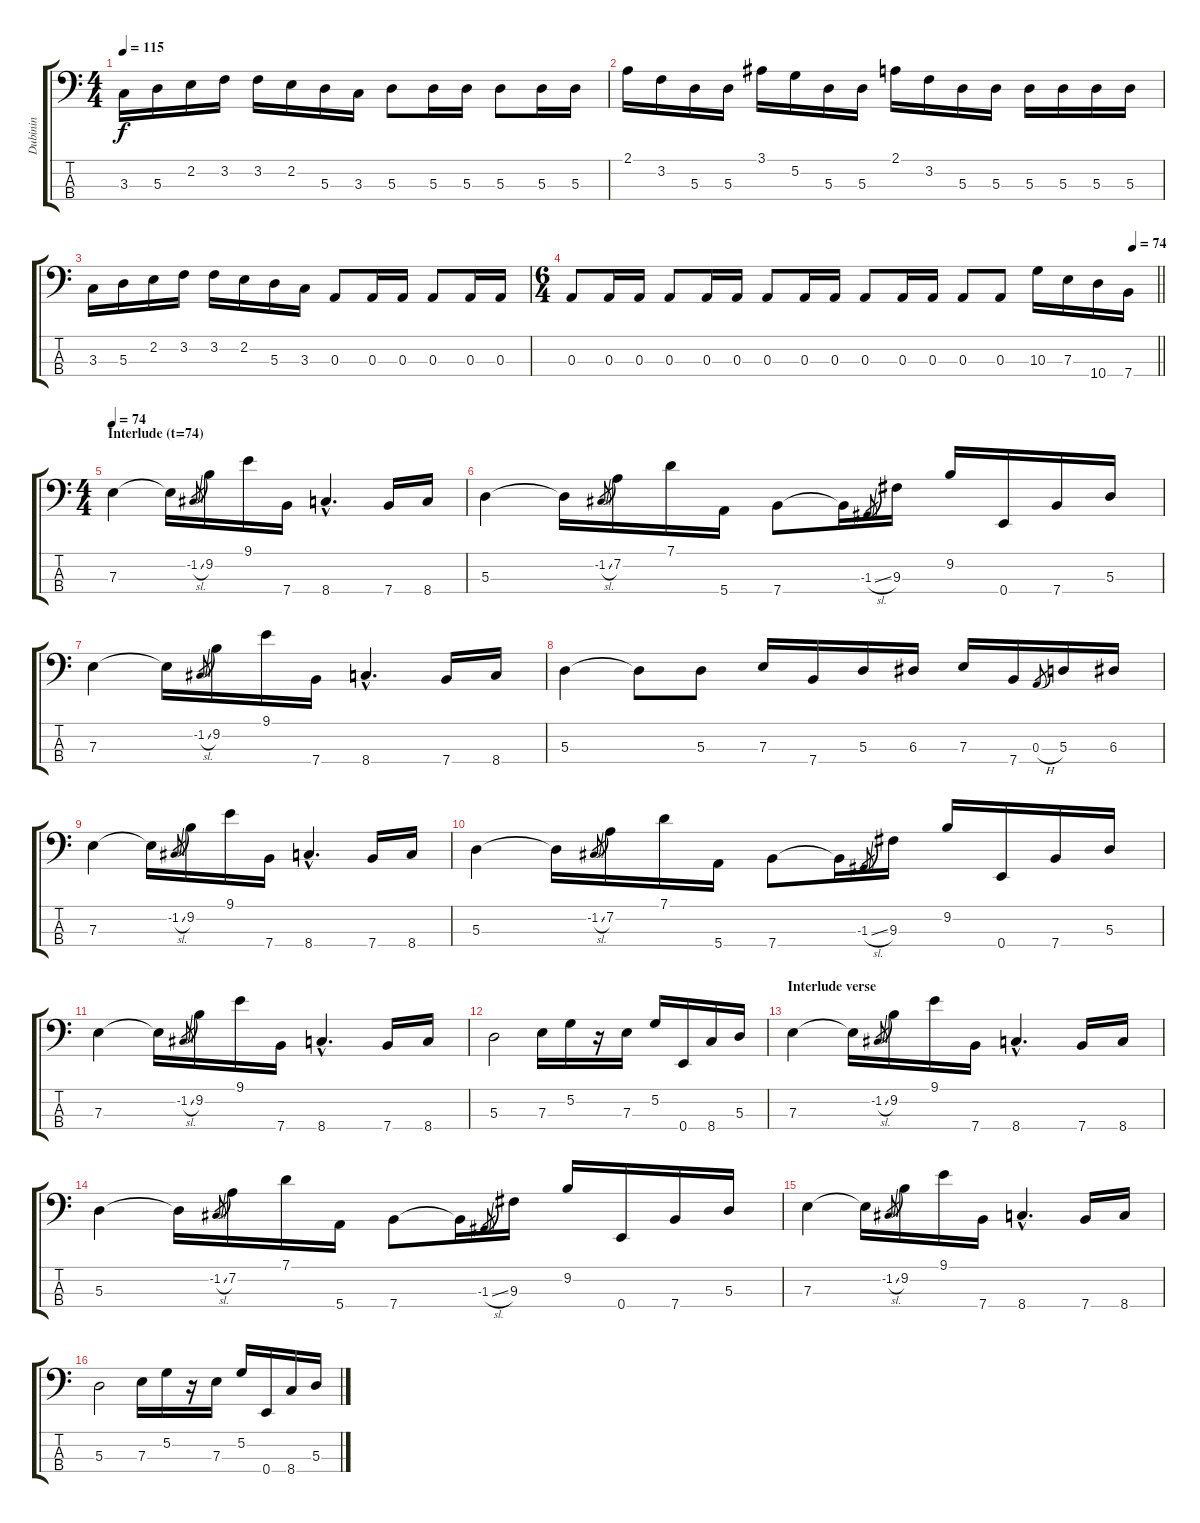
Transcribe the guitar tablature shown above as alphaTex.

\track ("Dubinin" "Dubinin") {instrument electricbassfinger}
\staff {score tabs}
\tuning (G2 D2 A1 E1) {hide}
\ts (4 4)
\tempo 115
\clef f4
\ks c
3.3.16{dy f} 5.3.16 2.2.16 3.2.16 3.2.16 2.2.16 5.3.16 3.3.16 5.3.8 5.3.16 5.3.16 5.3.8 5.3.16 5.3.16 |
2.1.16 3.2.16 5.3.16 5.3.16 3.1.16 5.2.16 5.3.16 5.3.16 2.1.16 3.2.16 5.3.16 5.3.16 5.3.16 5.3.16 5.3.16 5.3.16 |
3.3.16 5.3.16 2.2.16 3.2.16 3.2.16 2.2.16 5.3.16 3.3.16 0.3.8 0.3.16 0.3.16 0.3.8 0.3.16 0.3.16 |
\ts (6 4)
\tempo (74 0.9583333333333334)
\barLineRight lightlight
0.3.8 0.3.16 0.3.16 0.3.8 0.3.16 0.3.16 0.3.8 0.3.16 0.3.16 0.3.8 0.3.16 0.3.16 0.3.8 0.3.8 10.3.16 7.3.16 10.4.16 7.4.16 |
\ts (4 4)
\section ("" "Interlude (t=74)")
\tempo 74
7.3.4 7.3{t}.16 -1.2{sl}.8{gr} 9.2.16 9.1.16 7.4.16 8.4{hac}.4{d} 7.4.16 8.4.16 |
5.3.4 5.3{t}.16 -1.2{sl}.8{gr} 7.2.16 7.1.16 5.4.16 7.4.8 7.4{t}.16 -1.3{sl}.8{gr} 9.3.16 9.2.16 0.4.16 7.4.16 5.3.16 |
7.3.4 7.3{t}.16 -1.2{sl}.8{gr} 9.2.16 9.1.16 7.4.16 8.4{hac}.4{d} 7.4.16 8.4.16 |
5.3.4 5.3{t}.8 5.3.8 7.3.16 7.4.16 5.3.16 6.3.16 7.3.16 7.4.16 0.3{h}.8{gr} 5.3.16 6.3.16 |
7.3.4 7.3{t}.16 -1.2{sl}.8{gr} 9.2.16 9.1.16 7.4.16 8.4{hac}.4{d} 7.4.16 8.4.16 |
5.3.4 5.3{t}.16 -1.2{sl}.8{gr} 7.2.16 7.1.16 5.4.16 7.4.8 7.4{t}.16 -1.3{sl}.8{gr} 9.3.16 9.2.16 0.4.16 7.4.16 5.3.16 |
7.3.4 7.3{t}.16 -1.2{sl}.8{gr} 9.2.16 9.1.16 7.4.16 8.4{hac}.4{d} 7.4.16 8.4.16 |
5.3.2 7.3.16 5.2.16 r.16 7.3.16 5.2.16 0.4.16 8.4.16 5.3.16 |
\section ("" "Interlude verse")
7.3.4 7.3{t}.16 -1.2{sl}.8{gr} 9.2.16 9.1.16 7.4.16 8.4{hac}.4{d} 7.4.16 8.4.16 |
5.3.4 5.3{t}.16 -1.2{sl}.8{gr} 7.2.16 7.1.16 5.4.16 7.4.8 7.4{t}.16 -1.3{sl}.8{gr} 9.3.16 9.2.16 0.4.16 7.4.16 5.3.16 |
7.3.4 7.3{t}.16 -1.2{sl}.8{gr} 9.2.16 9.1.16 7.4.16 8.4{hac}.4{d} 7.4.16 8.4.16 |
5.3.2 7.3.16 5.2.16 r.16 7.3.16 5.2.16 0.4.16 8.4.16 5.3.16
